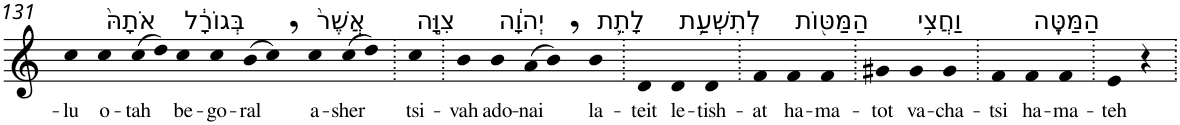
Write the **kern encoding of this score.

**kern	**text
*part1	*part1
*staff1	*staff1
*I"Piano	*
*I'Pno	*
!!LO:PB:g=z
*clefG2	*
*k[]	*
=131	=131
!	!LO:LY:b
4cc	-lu
!LO:TX:a:t=אֹתָהּ֙	!
!	!LO:LY:b
4cc	o-
!	!LO:LY:b
(>8cc	-tah
8dd)	.
!LO:TX:a:t=בְּגוֹרָ֔ל	!
!	!LO:LY:b
4cc	be-
!	!LO:LY:b
4cc	-go-
!	!LO:LY:b
(>8b	-ral
8cc,)	.
!LO:TX:a:t=אֲשֶׁר֙	!
!	!LO:LY:b
4cc	a-
!	!LO:LY:b
(>8cc	-sher
8dd)	.
=132.	=132.
!LO:TX:a:t=צִוָּ֣ה	!
!	!LO:LY:b
4cc	tsi-
=133.	=133.
!	!LO:LY:b
4b	-vah
!LO:TX:a:t=יְהוָ֔ה	!
!	!LO:LY:b
4b	ado-
!	!LO:LY:b
(>8a	-nai
8b,)	.
!LO:TX:a:t=לָתֵ֛ת	!
!	!LO:LY:b
4b	la-
=134.	=134.
!	!LO:LY:b
4d	-teit
!LO:TX:a:t=לְתִשְׁעַ֥ת	!
!	!LO:LY:b
4d	le-
!	!LO:LY:b
4d	-tish-
=135.	=135.
!	!LO:LY:b
4f	-at
!LO:TX:a:t=הַמַּטּ֖וֹת	!
!	!LO:LY:b
4f	ha-
!	!LO:LY:b
4f	-ma-
=136.	=136.
!	!LO:LY:b
4g#X	-tot
!LO:TX:a:t=וַחֲצִ֥י	!
!	!LO:LY:b
4g#	va-
!	!LO:LY:b
4g#	-cha-
=137.	=137.
!	!LO:LY:b
4f	-tsi
!LO:TX:a:t=הַמַּטֶּֽה	!
!	!LO:LY:b
4f	ha-
!	!LO:LY:b
4f	-ma-
=138.	=138.
!	!LO:LY:b
4e	-teh
4r	.
=.	=.
*-	*-
